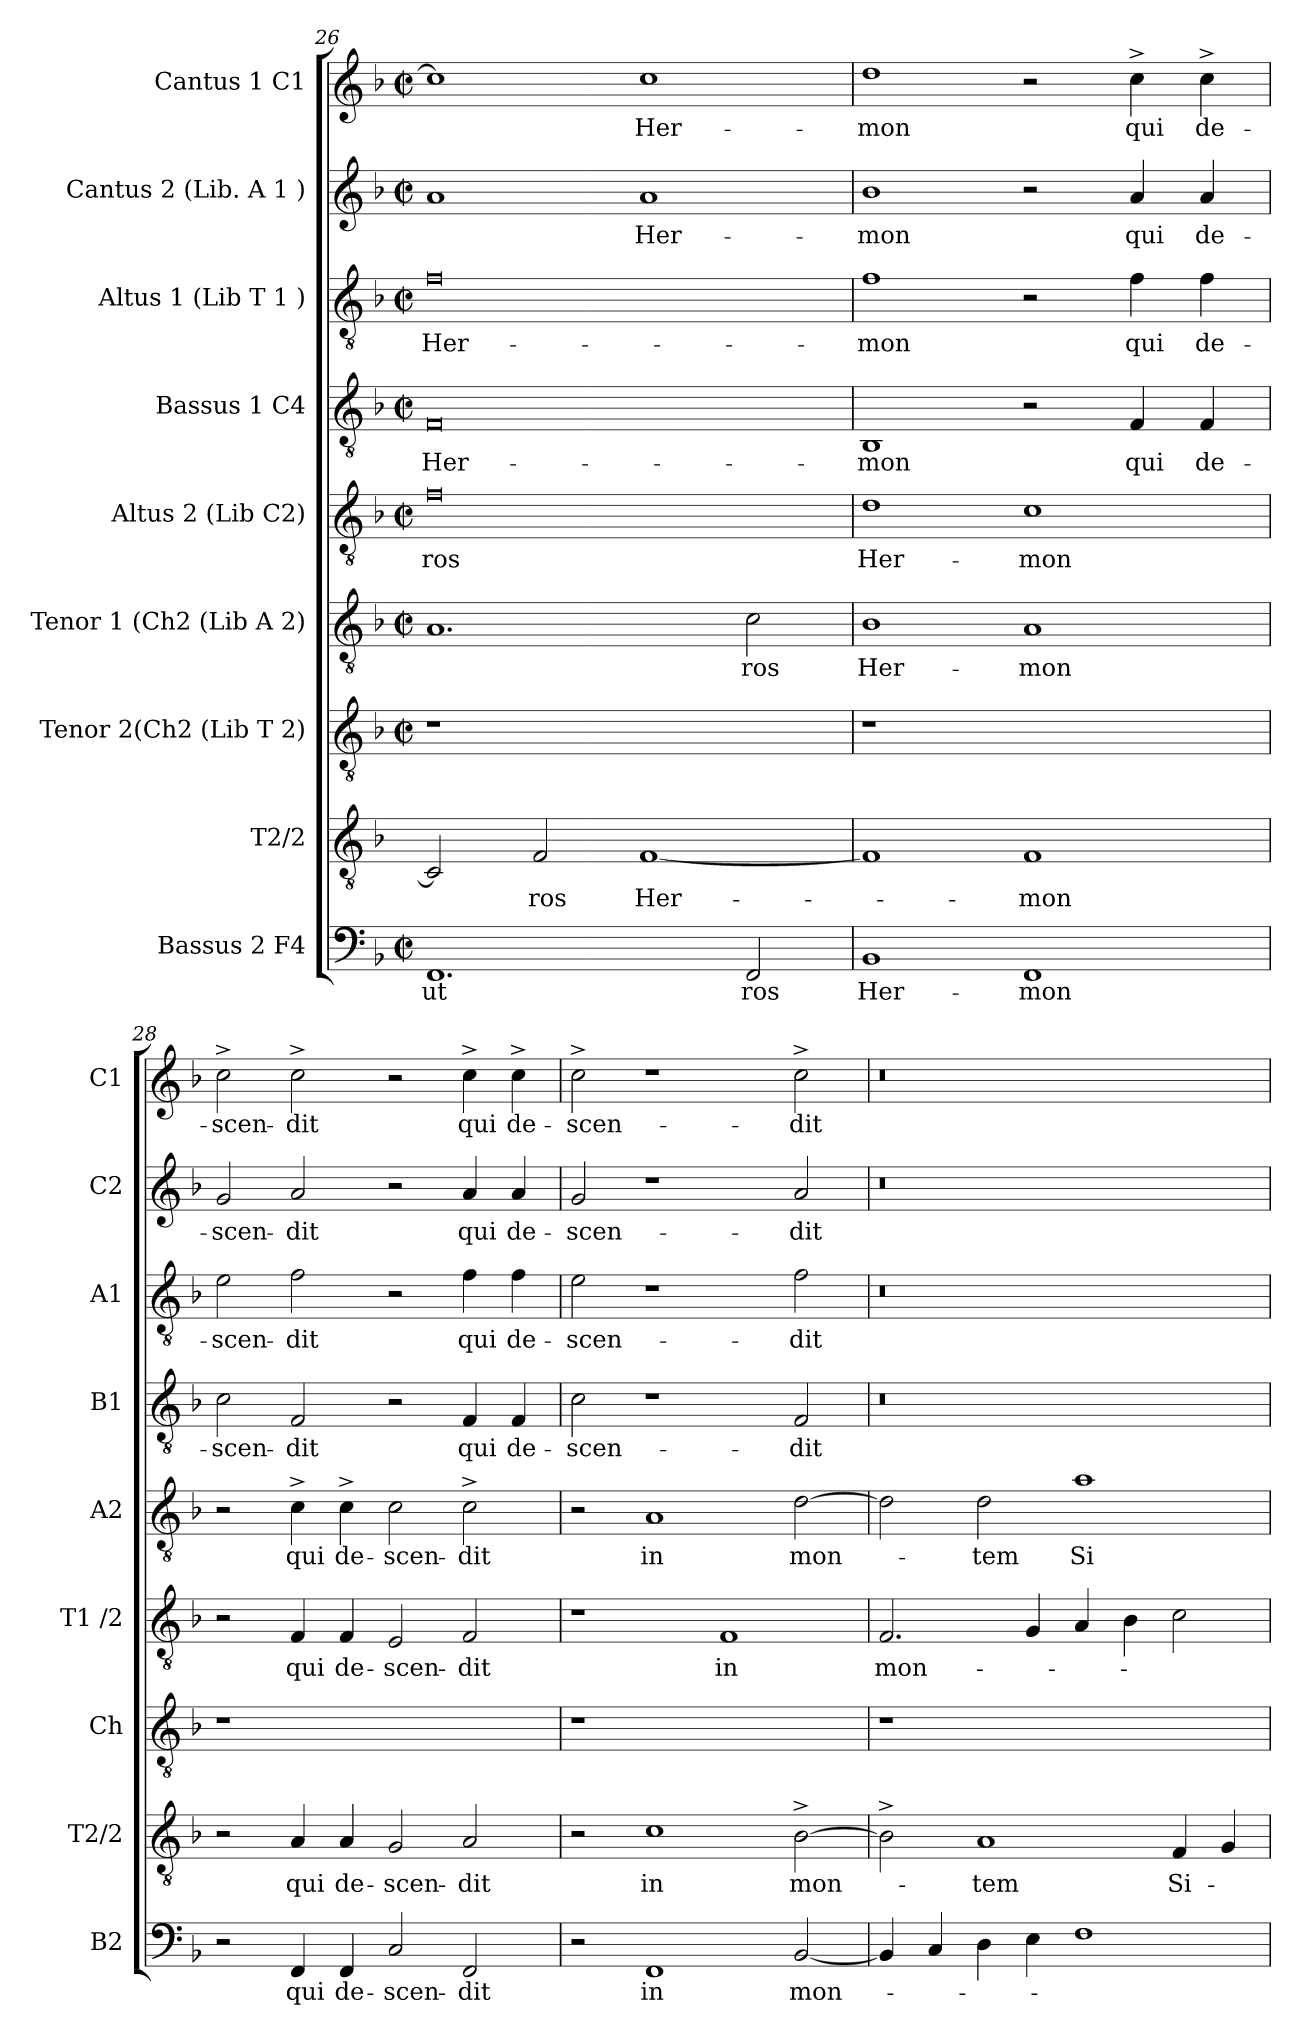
**kern	**text	**kern	**text	**kern	**kern	**text	**kern	**text	**kern	**text	**kern	**text	**kern	**text	**kern	**text
*part9	*part9	*part8	*part8	*part7	*part6	*part6	*part5	*part5	*part4	*part4	*part3	*part3	*part2	*part2	*part1	*part1
*staff9	*staff9	*staff8	*staff8	*staff7	*staff6	*staff6	*staff5	*staff5	*staff4	*staff4	*staff3	*staff3	*staff2	*staff2	*staff1	*staff1
*I"Bassus 2  F4	*	*I"T2/2	*	*I"Tenor 2(Ch2  (Lib T 2)	*I"Tenor 1 (Ch2  (Lib A 2)	*	*I"Altus 2  (Lib C2)	*	*I"Bassus 1  C4	*	*I"Altus 1  (Lib T 1 )	*	*I"Cantus 2  (Lib. A 1 )	*	*I"Cantus 1  C1	*
*I'B2	*	*I'T2/2	*	*I'Ch	*I'T1 /2	*	*I'A2	*	*I'B1	*	*I'A1	*	*I'C2	*	*I'C1	*
!!LO:PB:g=z
*clefF4	*	*clefGv2	*	*clefGv2	*clefGv2	*	*clefGv2	*	*clefGv2	*	*clefGv2	*	*clefG2	*	*clefG2	*
*k[b-]	*	*k[b-]	*	*k[b-]	*k[b-]	*	*k[b-]	*	*k[b-]	*	*k[b-]	*	*k[b-]	*	*k[b-]	*
*F:	*	*F:	*	*F:	*F:	*	*F:	*	*F:	*	*F:	*	*F:	*	*F:	*
*M2/2	*	*	*	*M2/2	*M2/2	*	*M2/2	*	*M2/2	*	*M2/2	*	*M2/2	*	*M2/2	*
*met(c|)	*	*	*	*met(c|)	*met(c|)	*	*met(c|)	*	*met(c|)	*	*met(c|)	*	*met(c|)	*	*met(c|)	*
=26	=26	=26	=26	=26	=26	=26	=26	=26	=26	=26	=26	=26	=26	=26	=26	=26
!	!LO:LY:b:cj	!	!	!	!	!	!	!LO:LY:b:cj	!	!LO:LY:b:cj	!	!LO:LY:b:cj	!	!	!	!
1.FF	-ut	2C/]	.	1r	1.A	.	0f	ros	0F	Her-	0f	Her-	1a	.	1cc]	.
!	!	!	!LO:LY:b:cj	!	!	!	!	!	!	!	!	!	!	!	!	!
.	.	2F/	ros	.	.	.	.	.	.	.	.	.	.	.	.	.
!	!	!	!LO:LY:b:cj	!	!	!	!	!	!	!	!	!	!	!LO:LY:b:cj	!	!LO:LY:b:cj
.	.	[<1F	Her-	1ryy	.	.	.	.	.	.	.	.	1a	Her-	1cc	Her-
!	!LO:LY:b:cj	!	!	!	!	!LO:LY:b:cj	!	!	!	!	!	!	!	!	!	!
2FF/	ros	.	.	.	2c\	ros	.	.	.	.	.	.	.	.	.	.
=27	=27	=27	=27	=27	=27	=27	=27	=27	=27	=27	=27	=27	=27	=27	=27	=27
!	!LO:LY:b:cj	!	!	!	!	!LO:LY:b:cj	!	!LO:LY:b:cj	!	!LO:LY:b:cj	!	!LO:LY:b:cj	!	!LO:LY:b:cj	!	!LO:LY:b:cj
1BB-	Her-	1F]	.	1r	1B-	Her-	1d	Her-	1BB-	-mon	1f	-mon	1b-	-mon	1dd	-mon
!	!LO:LY:b:cj	!	!LO:LY:b:cj	!	!	!LO:LY:b:cj	!	!LO:LY:b:cj	!	!	!	!	!	!	!	!
1FF	-mon	1F	-mon	1ryy	1A	-mon	1c	-mon	2r	.	2r	.	2r	.	2r	.
!	!	!	!	!	!	!	!	!	!	!LO:LY:b:cj	!	!LO:LY:b:cj	!	!LO:LY:b:cj	!	!LO:LY:b:cj
.	.	.	.	.	.	.	.	.	4F/	qui	4f\	qui	4a/	qui	4cc^<\	qui
!	!	!	!	!	!	!	!	!	!	!LO:LY:b:cj	!	!LO:LY:b:cj	!	!LO:LY:b:cj	!	!LO:LY:b:cj
.	.	.	.	.	.	.	.	.	4F/	de-	4f\	de-	4a/	de-	4cc^<\	de-
=28	=28	=28	=28	=28	=28	=28	=28	=28	=28	=28	=28	=28	=28	=28	=28	=28
!	!	!	!	!	!	!	!	!	!	!LO:LY:b:cj	!	!LO:LY:b	!	!LO:LY:b	!	!LO:LY:b
2r	.	2r	.	1r	2r	.	2r	.	2c\	-scen-	2e\	-scen-	2g/	-scen-	2cc^<\	-scen-
!	!LO:LY:b:cj	!	!LO:LY:b:cj	!	!	!LO:LY:b:cj	!	!LO:LY:b:cj	!	!LO:LY:b:cj	!	!LO:LY:b:rj	!	!LO:LY:b:rj	!	!LO:LY:b:rj
4FF/	qui	4A/	qui	.	4F/	qui	4c^<\	qui	2F/	-dit	2f\	-dit	2a/	-dit	2cc^<\	-dit
!	!LO:LY:b	!	!LO:LY:b	!	!	!LO:LY:b	!	!LO:LY:b	!	!	!	!	!	!	!	!
4FF/	de-	4A/	de-	.	4F/	de-	4c^<\	de-	.	.	.	.	.	.	.	.
!	!LO:LY:b:cj	!	!LO:LY:b:cj	!	!	!LO:LY:b:cj	!	!LO:LY:b:cj	!	!	!	!	!	!	!	!
2C/	-scen-	2G/	-scen-	1ryy	2E/	-scen-	2c\	-scen-	2r	.	2r	.	2r	.	2r	.
!	!LO:LY:b:rj	!	!LO:LY:b:rj	!	!	!LO:LY:b:rj	!	!LO:LY:b:rj	!	!LO:LY:b:cj	!	!LO:LY:b:cj	!	!LO:LY:b:cj	!	!LO:LY:b:cj
2FF/	-dit	2A/	-dit	.	2F/	-dit	2c^<\	-dit	4F/	qui	4f\	qui	4a/	qui	4cc^<\	qui
!	!	!	!	!	!	!	!	!	!	!LO:LY:b:cj	!	!LO:LY:b:cj	!	!LO:LY:b:cj	!	!LO:LY:b:cj
.	.	.	.	.	.	.	.	.	4F/	de-	4f\	de-	4a/	de-	4cc^<\	de-
=29	=29	=29	=29	=29	=29	=29	=29	=29	=29	=29	=29	=29	=29	=29	=29	=29
!	!	!	!	!	!	!	!	!	!	!LO:LY:b:cj	!	!LO:LY:b:cj	!	!LO:LY:b:cj	!	!LO:LY:b:cj
2r	.	2r	.	1r	1r	.	2r	.	2c\	-scen-	2e\	-scen-	2g/	-scen-	2cc^<\	-scen-
!	!LO:LY:b:cj	!	!LO:LY:b:cj	!	!	!	!	!LO:LY:b:cj	!	!	!	!	!	!	!	!
1FF	in	1c	in	.	.	.	1A	in	1r	.	1r	.	1r	.	1r	.
!	!	!	!	!	!	!LO:LY:b:cj	!	!	!	!	!	!	!	!	!	!
.	.	.	.	1ryy	1F	in	.	.	.	.	.	.	.	.	.	.
!	!LO:LY:b:cj	!	!LO:LY:b:cj	!	!	!	!	!LO:LY:b:cj	!	!LO:LY:b:cj	!	!LO:LY:b:cj	!	!LO:LY:b:cj	!	!LO:LY:b:cj
[<2BB-/	mon-	[>2B-^<\	mon-	.	.	.	[>2d\	mon-	2F/	-dit	2f\	-dit	2a/	-dit	2cc^<\	-dit
=30	=30	=30	=30	=30	=30	=30	=30	=30	=30	=30	=30	=30	=30	=30	=30	=30
!	!	!	!	!	!	!LO:LY:b:cj	!	!	!	!	!	!	!	!	!	!
4BB-/]	.	2B-^<\]	.	1r	2.F/	mon-	2d\]	.	0r	.	0r	.	0r	.	0r	.
4C/	.	.	.	.	.	.	.	.	.	.	.	.	.	.	.	.
!	!	!	!LO:LY:b:cj	!	!	!	!	!LO:LY:b:cj	!	!	!	!	!	!	!	!
4D\	.	1A	-tem	.	.	.	2d\	-tem	.	.	.	.	.	.	.	.
4E\	.	.	.	.	4G/	.	.	.	.	.	.	.	.	.	.	.
!	!	!	!	!	!	!	!	!LO:LY:b:cj	!	!	!	!	!	!	!	!
1F	.	.	.	1ryy	4A/	.	1a	Si-	.	.	.	.	.	.	.	.
.	.	.	.	.	4B-\	.	.	.	.	.	.	.	.	.	.	.
!	!	!	!LO:LY:b:cj	!	!	!	!	!	!	!	!	!	!	!	!	!
.	.	4F/	Si-	.	2c\	.	.	.	.	.	.	.	.	.	.	.
.	.	4G/	.	.	.	.	.	.	.	.	.	.	.	.	.	.
=	=	=	=	=	=	=	=	=	=	=	=	=	=	=	=	=
*-	*-	*-	*-	*-	*-	*-	*-	*-	*-	*-	*-	*-	*-	*-	*-	*-
